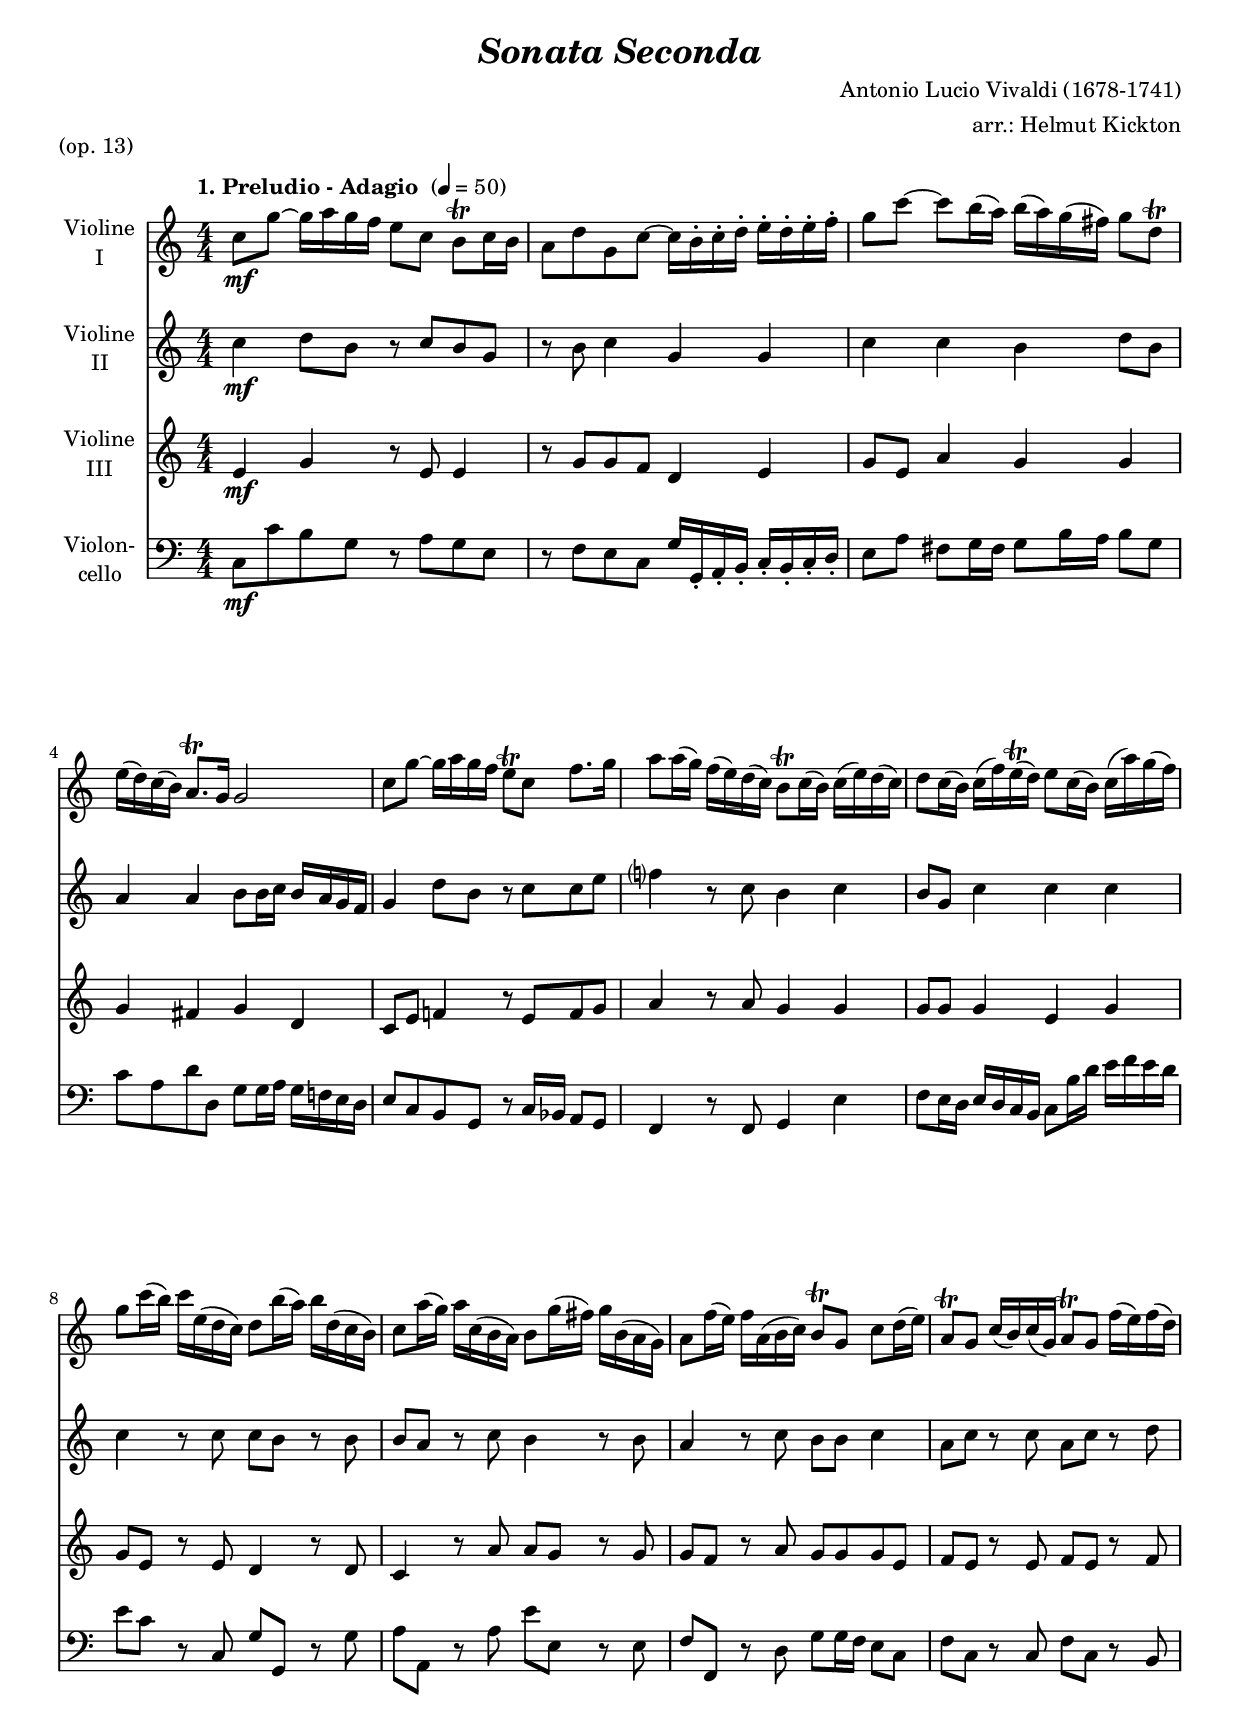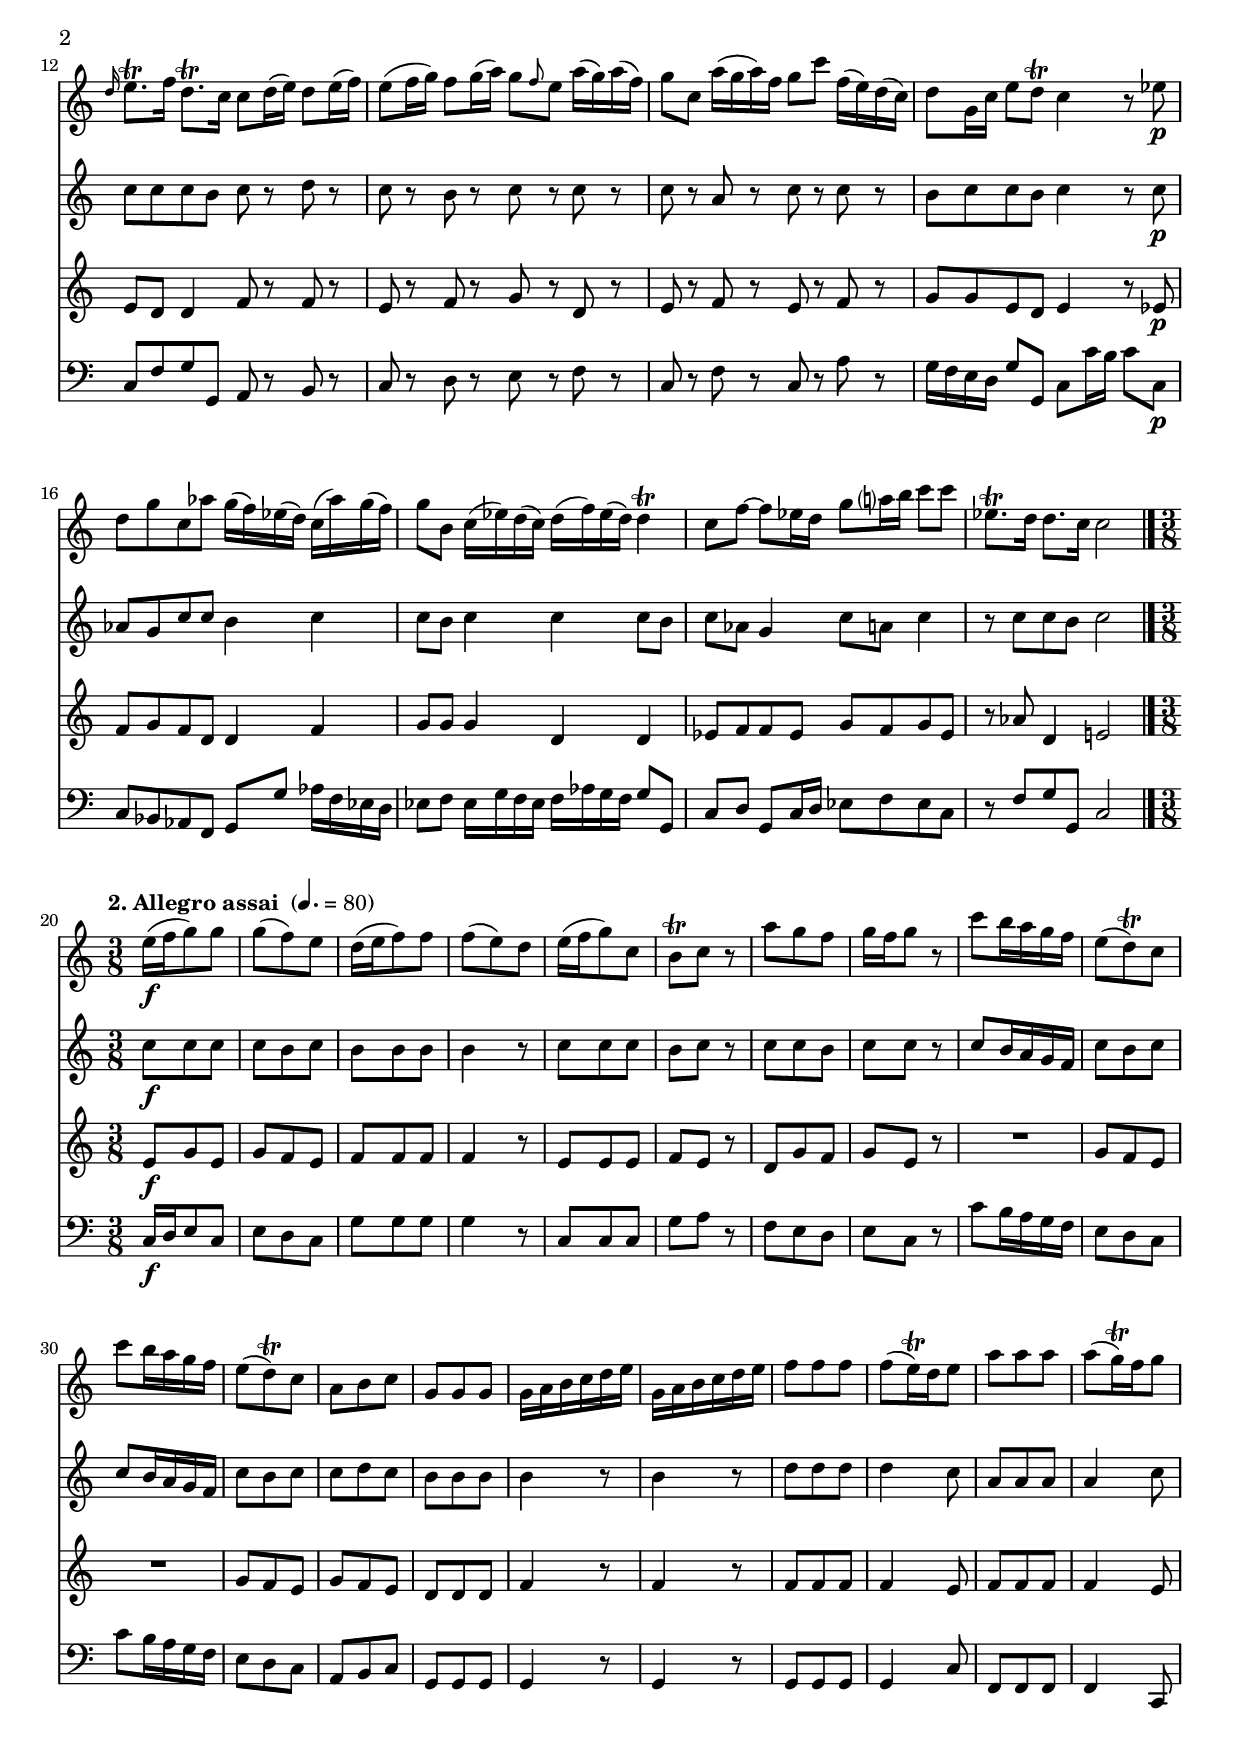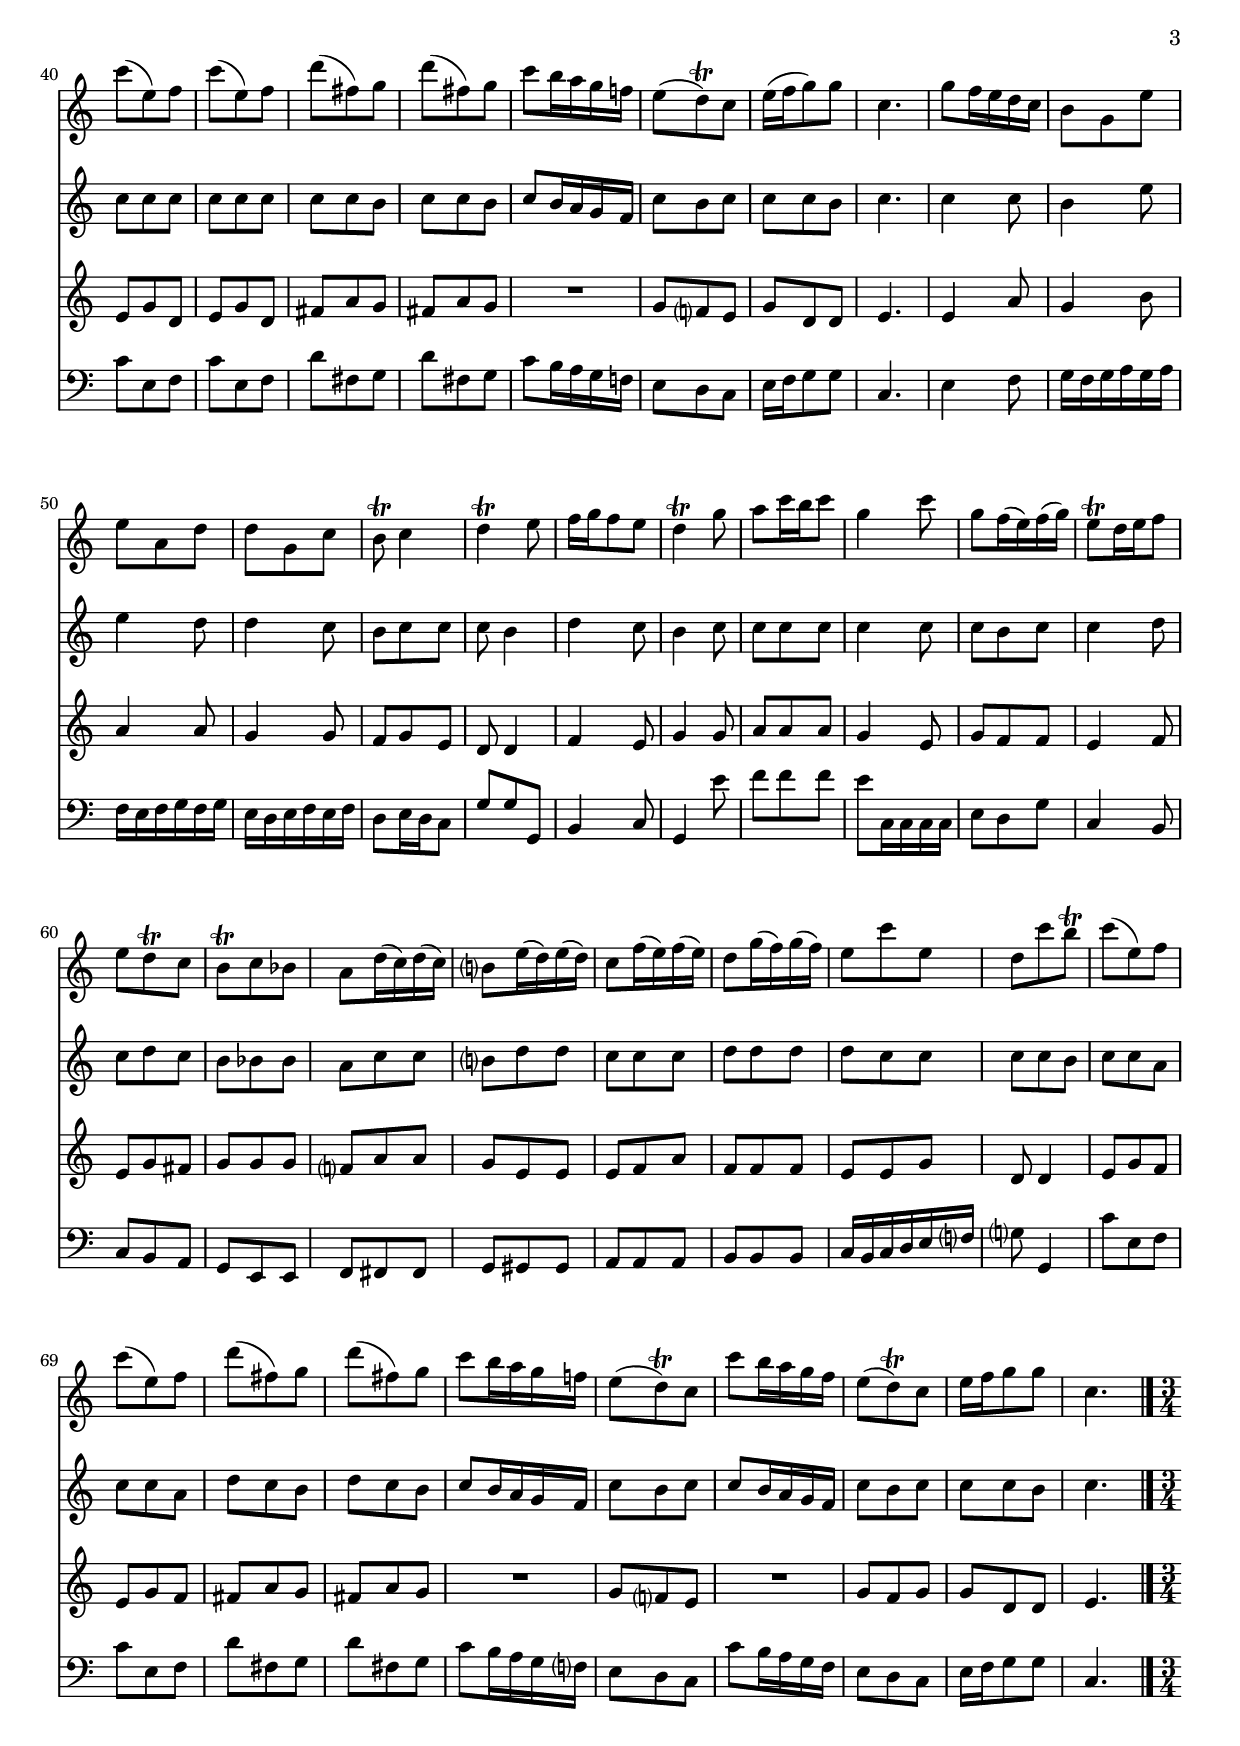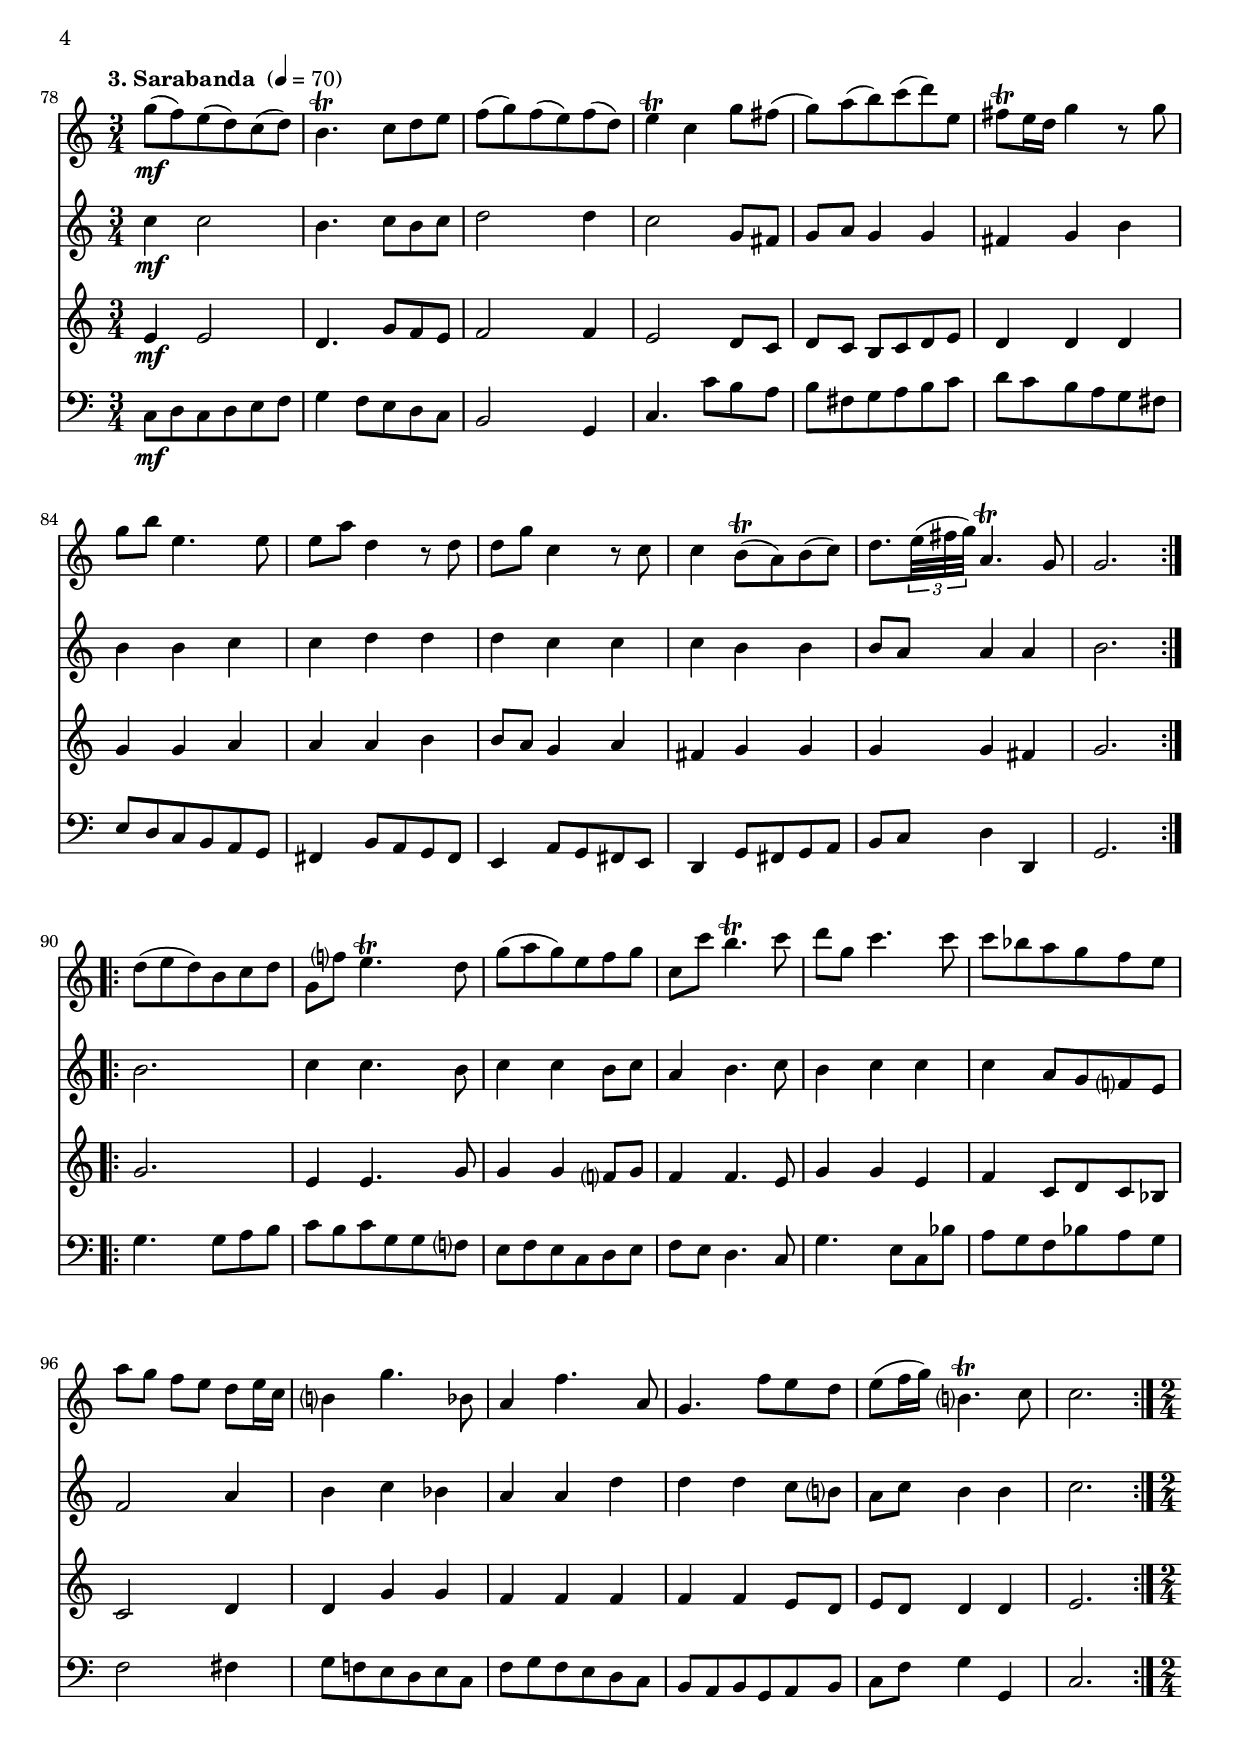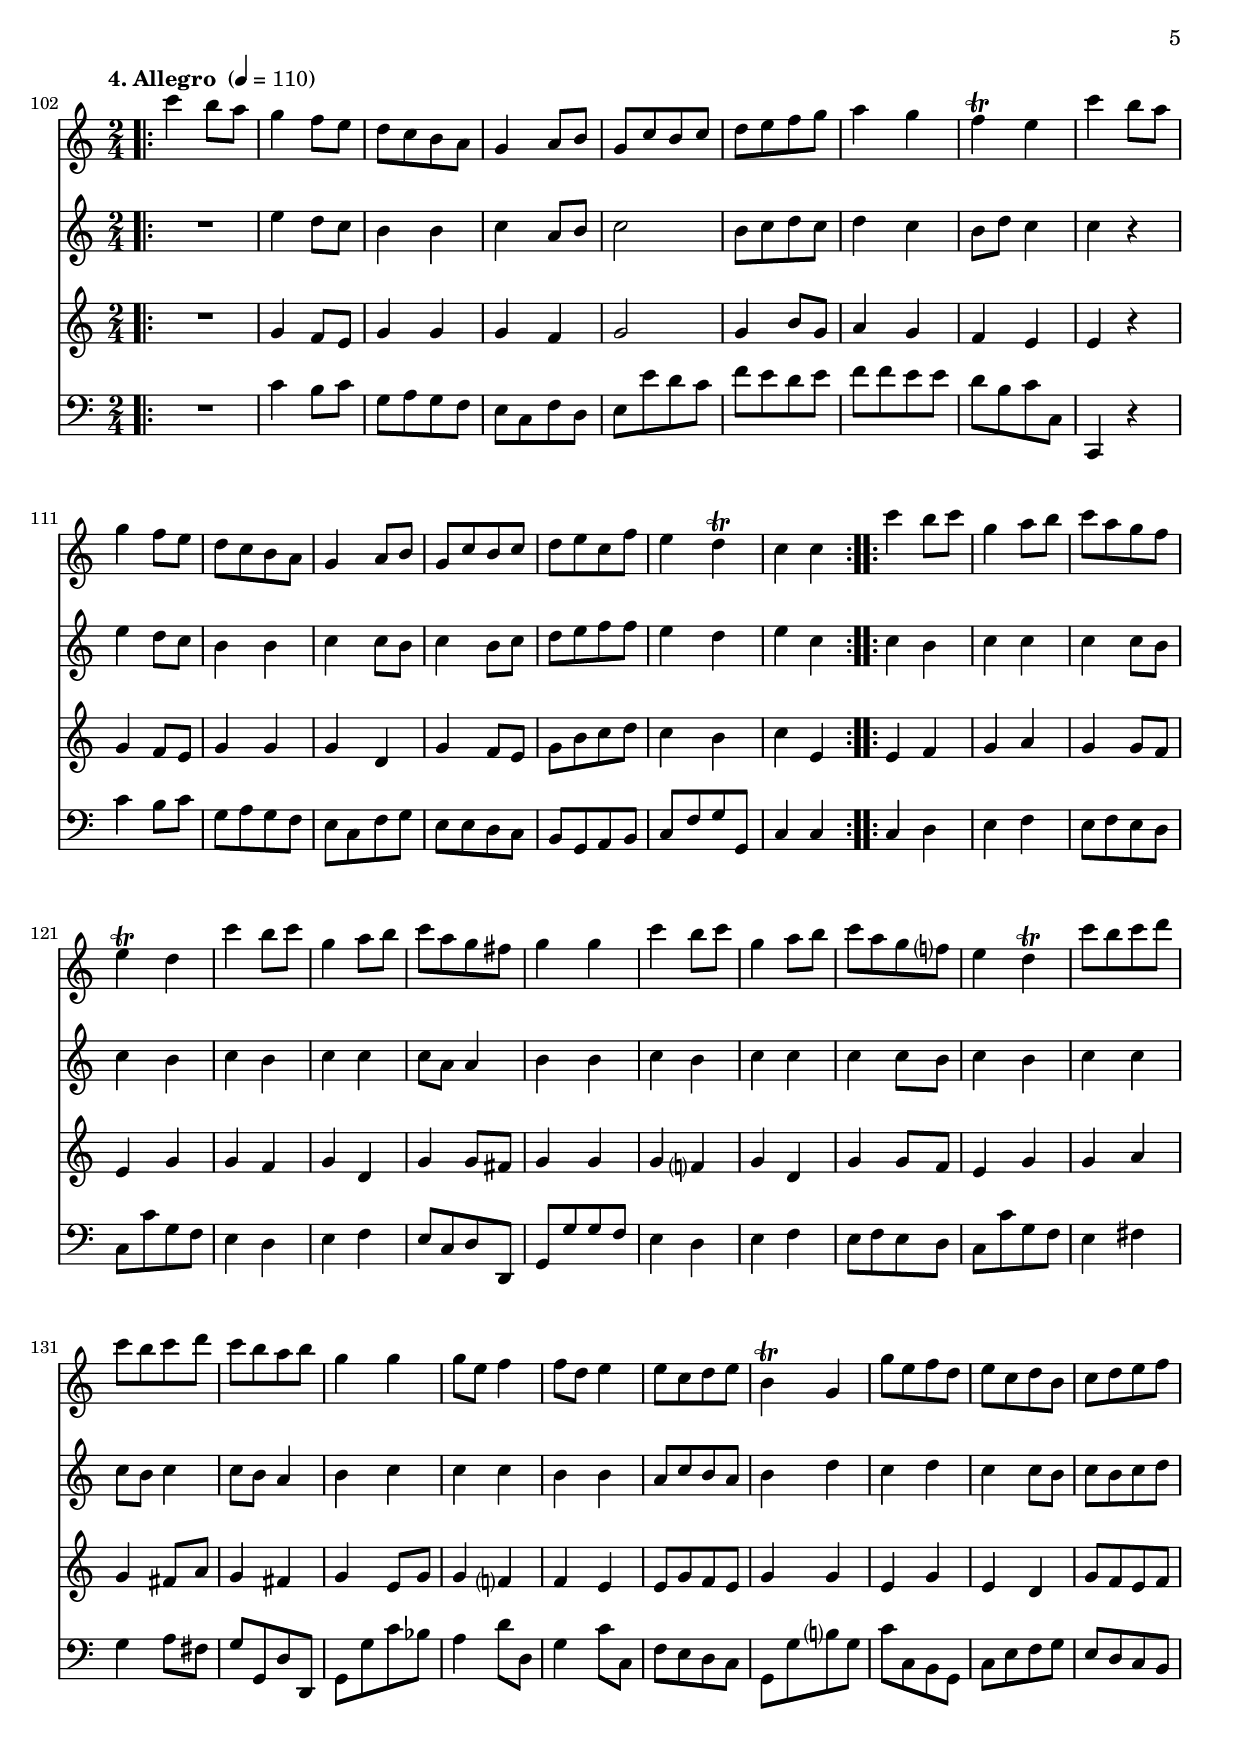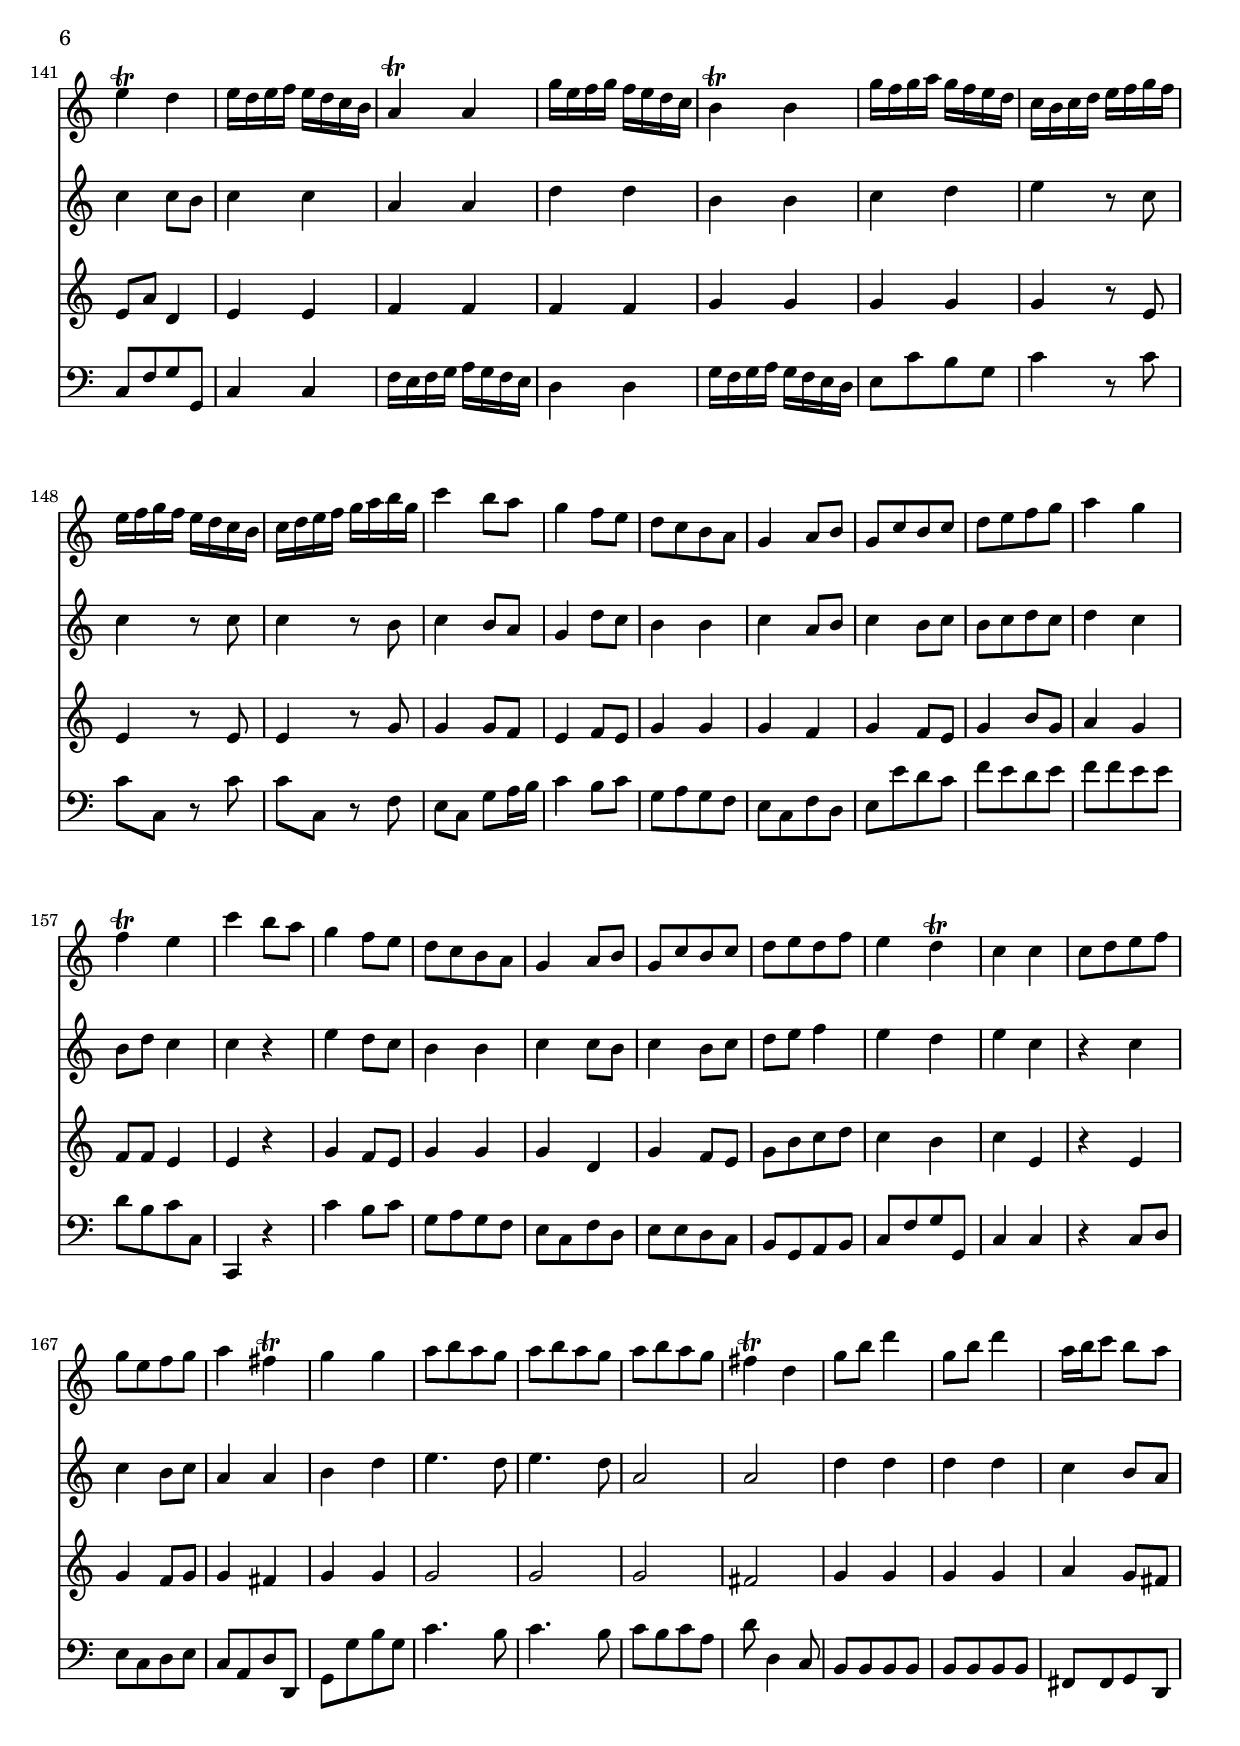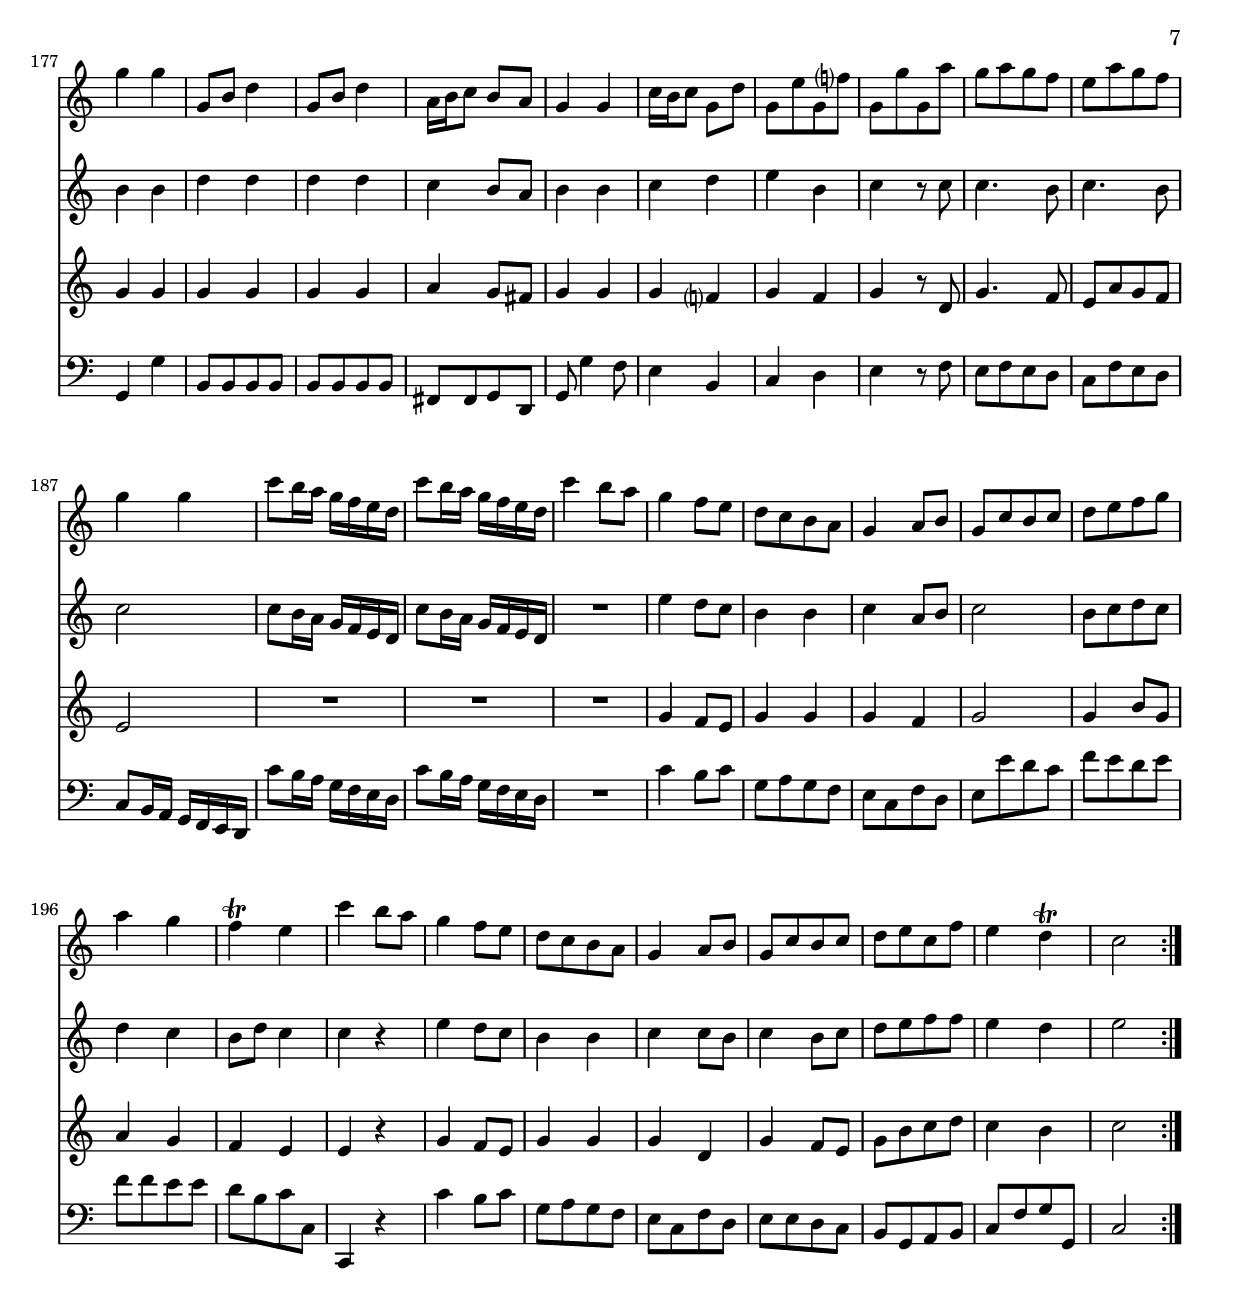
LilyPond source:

\version "2.14.2"
\include "deutsch.ly"

#(set-global-staff-size 19)

\header {
  title     = \markup \bold \italic "Sonata Seconda"
  composer  = "Antonio Lucio Vivaldi (1678-1741)"
  arranger  = "arr.: Helmut Kickton"
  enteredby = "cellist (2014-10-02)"
  piece     = "(op. 13)"
}

voiceconsts = {
  \key c \major
  \numericTimeSignature
  \compressFullBarRests
  \set tupletSpannerDuration = #(ly:make-moment 1 16)
}

mifl = "clarinet"
mist = "string ensemble 1"
miba = "bassoon"
mikl = "drawbar organ"

introa = {        \tempo "1. Preludio - Adagio " 4=50  \time 4/4 }
introb = { \break \tempo "2. Allegro assai "    4.=80  \time 3/8 }
introc = { \break \tempo "3. Sarabanda "         4=70  \time 3/4 }
introd = { \break \tempo "4. Allegro "           4=110 \time 2/4 }

daca = \mark \markup \box "D.C."
fine = \mark \markup \box "Fine"

va = \relative c'' {
   \voiceconsts

   \introa
   c8\mf g'~ g16 a g f e8 c h\trill c16 h
   a8 d g, c~ c16 h-. c-. d-. e-. d-. e-. f-.
   g8 c~ c h16( a) h( a) g( fis) g8 d\trill

   e16( d) c( h) a8.\trill g16 g2
   c8 g'~ g16 a g f e8\trill c f8. g16
   a8 a16( g) f( e) d( c) h8\trill c16( h) c( e) d( c)

   d8 c16( h) c( f) e(\trill d) e8 c16( h) c( a') g( f)
   g8 c16( h) c e,( d c) d8 h'16( a) h d,( c h)
   c8 a'16( g) a c,( h a) h8 g'16( fis) g h,( a g)

   a8 f'16( e) f a,( h c) h8\trill g c d16( e)
   a,8\trill g c16( h) c( g) a8\trill g f'16( e) f( d)
   \grace d e8.\trill f16 d8.\trill c16 c8 d16( e) d8 e16( f)

   e8( f16 g) f8 g16( a) g8 \grace f e a16( g) a( f)
   g8 c, a'16( g a) f g8 c f,16( e) d( c)
   d8 g,16 c e8 d\trill c4 r8 es\p

   d g c, as' g16( f) es( d) c( as') g( f)
   g8 h, c16( es) d( c) d( f) es( d) d4\trill
   c8 f~ f es16 d g8 a?16 h c8 c
   es,8.\trill d16 d8. c16 c2 \bar "|."

   \introb
   e16(\f f g8) g
   g( f) e
   d16( e f8) f
   f( e) d
   e16( f g8) c,
   h\trill c r
   a' g f
   g16 f g8 r

   c h16 a g f
   e8( d)\trill c
   c' h16 a g f
   e8( d)\trill c
   a h c
   g g g
   g16 a h c d e

   g, a h c d e
   f8 f f
   f( e16)\trill d e8
   a a a
   a( g16)\trill f g8
   c( e,) f
   c'( e,) f
   d'( fis,) g

   d'( fis,) g
   c h16 a g f!
   e8( d)\trill c
   e16( f g8) g
   c,4.
   g'8 f16 e d c
   h8 g e'

   e a, d
   d g, c
   h\trill c4
   d\trill e8
   f16 g f8 e
   d4\trill g8
   a c16 h c8

   g4 c8
   g f16( e) f( g)
   e8\trill d16 e f8
   e d\trill c
   h\trill c b
   a d16( c) d( c)
   h?8 e16( d) e( d)

   c8 f16( e) f( e)
   d8 g16( f) g( f)
   e8 c' e,
   d c' h\trill
   c( e,) f
   c'( e,) f
   d'( fis,) g

   d'( fis,) g
   c h16 a g f!
   e8( d)\trill c
   c' h16 a g f
   e8( d)\trill c
   e16 f g8 g
   c,4. \bar "|."

   \introc
   \repeat volta 2 {
     g'8(\mf f) e( d) c( d)
     h4.\trill c8 d e
     f( g) f( e) f( d)
     e4\trill c g'8 fis(
     g) a( h) c( d) e,
     fis\trill e16 d g4 r8 g

     g h e,4. e8
     e a d,4 r8 d
     d g c,4 r8 c
     c4 h8(\trill a) h( c)
     d8. \times 2/3 { e32( fis g) } a,4.\trill g8
     g2.
   }

   \repeat volta 2 {
     d'8( e d) h c d
     g, f'? e4.\trill d8
     g( a g) e f g
     c, c' h4.\trill c8
     d g, c4. c8
     c b a g f e

     a g f e d e16 c
     h?4 g'4. b,8
     a4 f'4. a,8
     g4. f'8 e d
     e( f16 g) h,?4.\trill c8
     c2.
   }

   \introd
   \repeat volta 2 {
     c'4 h8 a
     g4 f8 e
     d[ c h a]
     g4 a8 h
     g[ c h c]
     d[ e f g]
     a4 g
     f\trill e
     c' h8 a
     g4 f8 e

     d[ c h a]
     g4 a8 h
     g[ c h c]
     d[ e c f]
     e4 d\trill
     c c
   }
   \repeat volta 2 {
     c' h8 c
     g4 a8 h
     c[ a g f]
     e4\trill d

     c' h8 c
     g4 a8 h
     c[ a g fis]
     g4 g
     c h8 c
     g4 a8 h
     c[ a g f?]
     e4 d\trill
     c'8[ h c d]
     c[ h c d]

     c[ h a h]
     g4 g
     g8 e f4
     f8 d e4
     e8[ c d e]
     h4\trill g
     g'8[ e f d]
     e[ c d h]
     c[ d e f]

     e4\trill d
     e16 d e f e d c h
     a4\trill a
     g'16 e f g f e d c
     h4\trill h

     g'16 f g a g f e d
     c h c d e f g f
     e f g f e d c h
     c d e f g a h g
     c4 h8 a
     g4 f8 e

     d[ c h a]
     g4 a8 h
     g[ c h c]
     d[ e f g]
     a4 g
     f\trill e
     c' h8 a
     g4 f8 e
     d[ c h a]
     g4 a8 h

     g[ c h c]
     d[ e d f]
     e4 d\trill
     c c
     c8[ d e f]
     g[ e f g]
     a4 fis\trill
     g g
     a8[ h a g]
     a[ h a g]

     a[ h a g]
     fis4\trill d
     g8 h d4
     g,8 h d4
     a16 h c8 h a
     g4 g
     g,8 h d4
     g,8 h d4
     a16 h c8 h a

     g4 g
     c16 h c8 g d'
     g,[ e' g, f'?]
     g,[ g' g, a']
     g[ a g f]
     e[ a g f]
     g4 g
     c8 h16 a g f e d

     c'8 h16 a g f e d
     c'4 h8 a
     g4 f8 e
     d[ c h a]
     g4 a8 h
     g[ c h c]
     d[ e f g]
     a4 g
     f\trill e

     c' h8 a
     g4 f8 e
     d[ c h a]
     g4 a8 h
     g[ c h c]
     d[ e c f]
     e4 d\trill
     c2
   }
}

vb = \relative c'' {
   \voiceconsts

   \introa
   c4\mf d8 h r c h g
   r h c4 g g
   c c h d8 h

   a4 a h8 h16 c h a g f
   g4 d'8 h r c c e
   f?4 r8 c h4 c

   h8 g c4 c c
   c r8 c c h r h
   h a r c h4 r8 h

   a4 r8 c h h c4
   a8 c r c a c r d
   c c c h c r d r

   c r h r c r c r
   c r a r c r c r
   h c c h c4 r8 c\p

   as g c c h4 c
   c8 h c4 c c8 h
   c as g4 c8 a c4
   r8 c c h c2 \bar "|."

   \introb
   c8\f c c
   c h c
   h h h
   h4 r8
   c c c
   h c r
   c c h
   c c r

   c h16 a g f
   c'8 h c
   c h16 a g f
   c'8 h c
   c d c
   h h h
   h4 r8

   h4 r8
   d d d
   d4 c8
   a a a
   a4 c8
   c c c
   c c c
   c c h

   c c h
   c h16 a g f
   c'8 h c
   c c h
   c4.
   c4 c8
   h4 e8

   e4 d8
   d4 c8
   h c c
   c h4
   d c8
   h4 c8
   c c c

   c4 c8
   c h c
   c4 d8
   c d c
   h b b 
   a c c
   h? d d

   c c c
   d d d
   d c c
   c c h
   c c a
   c c a
   d c h

   d c h
   c h16 a g f
   c'8 h c
   c h16 a g f
   c'8 h c
   c c h
   c4. \bar "|."

   \introc
   \repeat volta 2 {
     c4\mf c2
     h4. c8 h c
     d2 d4
     c2 g8 fis
     g a g4 g
     fis g h

     h h c
     c d d
     d c c
     c h h
     h8 a a4 a
     h2.
   }

   \repeat volta 2 {
     h
     c4 c4. h8
     c4 c h8 c
     a4 h4. c8
     h4 c c
     c a8 g f? e

     f2 a4
     h c b
     a a d
     d d c8 h?
     a c h4 h
     c2.
   }

   \introd
   \repeat volta 2 {
     R2
     e4 d8 c
     h4 h
     c a8 h
     c2
     h8[ c d c]
     d4 c
     h8 d c4
     c r
     e d8 c

     h4 h
     c c8 h
     c4 h8 c
     d[ e f f]
     e4 d
     e c
   }

   \repeat volta 2 {
     c h
     c c
     c c8 h
     c4 h

     c h
     c c
     c8 a a4
     h h
     c h
     c c
     c c8 h
     c4 h
     c c
     c8 h c4

     c8 h a4
     h c
     c c
     h h
     a8[ c h a]
     h4 d
     c d
     c c8 h
     c[ h c d]

     c4 c8 h
     c4 c
     a a
     d d
     h h

     c d
     e r8 c
     c4 r8 c
     c4 r8 h
     c4 h8 a
     g4 d'8 c

     h4 h
     c a8 h
     c4 h8 c
     h[ c d c]
     d4 c
     h8 d c4
     c r
     e d8 c
     h4 h
     c c8 h

     c4 h8 c
     d e f4
     e d
     e c
     r c
     c h8 c
     a4 a
     h d
     e4. d8
     e4. d8

     a2
     a
     d4 d
     d d
     c h8 a
     h4 h
     d d
     d d
     c h8 a

     h4 h
     c d
     e h
     c r8 c
     c4. h8
     c4. h8
     c2
     c8 h16 a g f e d

     c'8 h16 a g f e d
     R2
     e'4 d8 c
     h4 h
     c a8 h
     c2
     h8[ c d c]
     d4 c
     h8 d c4

     c r
     e d8 c
     h4 h
     c c8 h
     c4 h8 c
     d[ e f f]
     e4 d
     e2
   }
}

vc = \relative c' {
   \voiceconsts

   \introa
   e4\mf g r8 e e4
   r8 g g f d4 e
   g8 e a4 g g

   g fis g d
   c8 e f!4 r8 e f g
   a4 r8 a g4 g

   g8 g g4 e g
   g8 e r e d4 r8 d
   c4 r8 a' a g r g

   g f r a g g g e
   f e r e f e r f
   e d d4 f8 r f r

   e r f r g r d r
   e r f r e r f r
   g g e d e4 r8 es\p

   f g f d d4 f
   g8 g g4 d d
   es8 f f es g f g es
   r as d,4 e!2 \bar "|."

   \introb
   e8\f g e
   g f e
   f f f
   f4 r8
   e e e
   f e r
   d g f
   g e r

   R4.
   g8 f e
   R4.
   g8 f e
   g f e
   d d d
   f4 r8

   f4 r8
   f f f
   f4 e8
   f f f
   f4 e8
   e g d
   e g d
   fis a g

   fis a g
   R4.
   g8 f? e
   g d d
   e4.
   e4 a8
   g4 h8

   a4 a8
   g4 g8
   f g e
   d d4
   f e8
   g4 g8
   a a a

   g4 e8
   g f f
   e4 f8
   e g fis
   g g g
   f? a a
   g e e

   e f a
   f f f
   e e g
   d d4
   e8 g f
   e g f
   fis a g

   fis a g
   R4.
   g8 f? e
   R4.
   g8 f g
   g d d
   e4. \bar "|."

   \introc
   \repeat volta 2 {
     e4\mf e2
     d4. g8 f e
     f2 f4
     e2 d8 c
     d c h[ c d e]
     d4 d d

     g g a
     a a h
     h8 a g4 a
     fis g g
     g g fis
     g2.
   }

   \repeat volta 2 {
     g
     e4 e4. g8
     g4 g f?8 g
     f4 f4. e8
     g4 g e
     f c8 d c b

     c2 d4
     d g g
     f f f
     f f e8 d
     e d d4 d
     e2.
   }

   \introd
   \repeat volta 2 {
     R2
     g4 f8 e
     g4 g
     g f
     g2
     g4 h8 g
     a4 g
     f e
     e r
     g f8 e

     g4 g
     g d
     g f8 e
     g[ h c d]
     c4 h
     c e,
   }
   \repeat volta 2 {
     e f
     g a
     g g8 f
     e4 g

     g f
     g d
     g g8 fis
     g4 g
     g f?
     g d
     g g8 f
     e4 g
     g a
     g fis8 a

     g4 fis
     g e8 g
     g4 f?
     f e
     e8[ g f e]
     g4 g
     e g
     e d
     g8[ f e f]

     e a d,4
     e e
     f f
     f f
     g g

     g g
     g r8 e
     e4 r8 e
     e4 r8 g
     g4 g8 f
     e4 f8 e

     g4 g
     g f
     g f8 e
     g4 h8 g
     a4 g
     f8 f e4
     e r
     g f8 e
     g4 g
     g d

     g f8 e
     g[ h c d]
     c4 h
     c e,
     r e
     g f8 g
     g4 fis
     g g
     g2
     g

     g
     fis
     g4 g
     g g
     a g8 fis
     g4 g
     g g
     g g
     a g8 fis

     g4 g
     g f?
     g f
     g r8 d
     g4. f8
     e[ a g f]
     e2
     R2*3

     g4 f8 e
     g4 g
     g f
     g2
     g4 h8 g
     a4 g
     f e

     e r
     g f8 e
     g4 g
     g d
     g f8 e
     g[ h c d]
     c4 h
     c2
   }
}

vd = \relative c {
   \voiceconsts
   \clef "bass"

   \introa
   c8\mf c' h g r a g e
   r f e c g'16 g,-. a-. h-. c-. h-. c-. d-.
   e8 a fis g16 fis g8 h16 a h8 g

   c a d d, g g16 a g f! e d
   e8 c h g r c16 b a8 g
   f4 r8 f g4 e'

   f8 e16 d e d c h c8 h'16 d e f e d
   e8 c r c, g' g, r g'
   a a, r a' e' e, r e

   f f, r d' g g16 f e8 c
   f c r c f c r h
   c f g g, a r h r

   c r d r e r f r
   c r f r c r a' r
   g16 f e d g8 g, c c'16 h c8 c,\p

   c b as f g g' as16 f es d
   es8 f es16 g f es f as g f g8 g,
   c d g, c16 d es8 f es c r f g g, c2 \bar "|."

   \introb
   c16\f d e8 c
   e d c
   g' g g
   g4 r8
   c, c c
   g' a r
   f e d
   e c r

   c' h16 a g f
   e8 d c
   c' h16 a g f
   e8 d c
   a h c
   g g g
   g4 r8

   g4 r8
   g g g
   g4 c8
   f, f f
   f4 c8
   c'' e, f
   c' e, f
   d' fis, g

   d' fis, g
   c h16 a g f!
   e8 d c
   e16 f g8 g
   c,4.
   e4 f8
   g16 f g a g a

   f e f g f g
   e d e f e f
   d8 e16 d c8
   g' g g,
   h4 c8
   g4 e''8
   f f f

   e c,16 c c c
   e8 d g
   c,4 h8
   c h a
   g e e
   f fis fis
   g gis gis

   a a a
   h h h
   c16 h c d e f?
   g?8 g,4
   c'8 e, f
   c' e, f
   d' fis, g

   d' fis, g
   c h16 a g f?
   e8 d c
   c' h16 a g f
   e8 d c
   e16 f g8 g
   c,4. \bar "|."

   \introc
   \repeat volta 2 {
     c8\mf d c d e f
     g4 f8 e d c
     h2 g4
     c4. c'8 h a
     h fis g a h c
     d c h a g fis

     e d c h a g
     fis4 h8 a g fis
     e4 a8 g fis e
     d4 g8 fis g a
     h c d4 d,
     g2.
   }

   \repeat volta 2 {
     g'4. g8 a h
     c h c g g f?
     e f e c d e
     f e d4. c8
     g'4. e8 c b'
     a g f b a g

     f2 fis4
     g8 f! e d e c
     f g f e d c
     h a h g a h
     c f g4 g,
     c2.
   }

   \introd
   \repeat volta 2 {
     R2
     c'4 h8 c
     g[ a g f]
     e[ c f d]
     e[ e' d c]
     f[ e d e]
     f[ f e e]
     d[ h c c,]
     c,4 r
     c'' h8 c

     g[ a g f]
     e[ c f g]
     e[ e d c]
     h[ g a h]
     c[ f g g,]
     c4 c
   }
   \repeat volta 2 {
     c d
     e f
     e8[ f e d]
     c[ c' g f]

     e4 d
     e f
     e8[ c d d,]
     g[ g' g f]
     e4 d
     e f
     e8[ f e d]
     c[ c' g f]
     e4 fis
     g a8 fis

     g[ g, d' d,]
     g[ g' c b]
     a4 d8 d,
     g4 c8 c,
     f[ e d c]
     g[ g' h? g]
     c[ c, h g]
     c[ e f g]
     e[ d c h]

     c[ f g g,]
     c4 c
     f16 e f g a g f e
     d4 d
     g16 f g a g f e d

     e8[ c' h g]
     c4 r8 c
     c c, r c'
     c c, r f
     e c g' a16 h
     c4 h8 c

     g[ a g f]
     e[ c f d]
     e[ e' d c]
     f[ e d e]
     f[ f e e]
     d[ h c c,]
     c,4 r
     c'' h8 c
     g[ a g f]
     e[ c f d]

     e[ e d c]
     h[ g a h]
     c[ f g g,]
     c4 c
     r c8 d
     e[ c d e]
     c[ a d d,]
     g[ g' h g]
     c4. h8
     c4. h8

     c[ h c a]
     d d,4 c8
     h[ h h h]
     h[ h h h]
     fis[ fis g d]
     g4 g'
     h,8[ h h h]
     h[ h h h]
     fis[ fis g d]

     g g'4 f8
     e4 h
     c d
     e r8 f
     e[ f e d]
     c[ f e d]
     c h16 a g f e d
     c''8 h16 a g f e d

     c'8 h16 a g f e d
     R2
     c'4 h8 c
     g[ a g f]
     e[ c f d]
     e[ e' d c]
     f[ e d e]
     f[ f e e]
     d[ h c c,]

     c,4 r
     c'' h8 c
     g[ a g f]
     e[ c f d]
     e[ e d c]
     h[ g a h]
     c[ f g g,]
     c2
   }
}


music = <<
      \new Staff {
        \set Staff.midiInstrument = \mist
        \set Staff.instrumentName = \markup \center-column { "Violine" "I" }
        \transpose c c { \va }
      }

      \new Staff {
        \set Staff.midiInstrument = \mist
        \set Staff.instrumentName = \markup \center-column { "Violine" "II" }
        \transpose c c { \vb }
      }

      \new Staff {
        \set Staff.midiInstrument = \mist
        \set Staff.instrumentName = \markup \center-column { "Violine" "III" }
        \transpose c c { \vc }
      }

      \new Staff {
        \set Staff.midiInstrument = \mist
        \set Staff.instrumentName = \markup \center-column { "Violon-" "cello" }
        \transpose c c { \vd }
      }
>>

\book {
  \score {
   \music
    \layout {}
  }

  \score {
    \unfoldRepeats \music

    \midi {
      \context {
        \Score
      }
    }
  }
}
